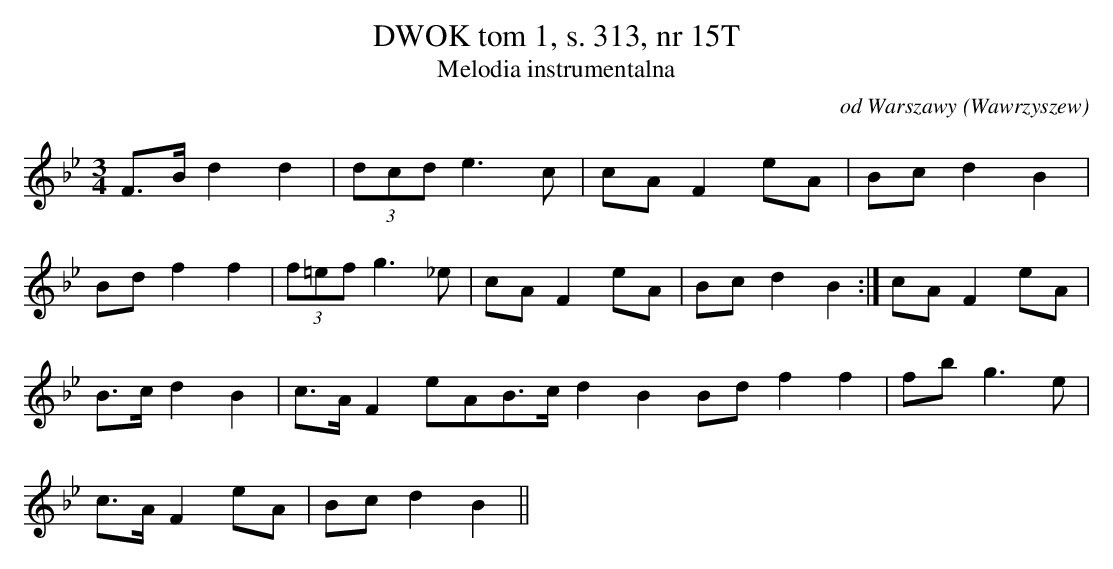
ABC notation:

X:1
T: DWOK tom 1, s. 313, nr 15T
T: Melodia instrumentalna
O: od Warszawy (Wawrzyszew)
M: 3/4
L: 1/16
K: Bb
F3Bd4d4 | (3d2c2d2e6c2 | c2A2F4e2A2 | B2c2d4B4 |
B2d2f4f4 | (3f2=e2f2g6_e2 | c2A2F4e2A2 | B2c2d4B4 :| c2A2F4e2A2 |
B3cd4B4 | c3AF4e2A2B3cd4B4 B2d2f4f4 | f2b2g6e2 |
c3AF4e2A2 | B2c2d4B4 ||
